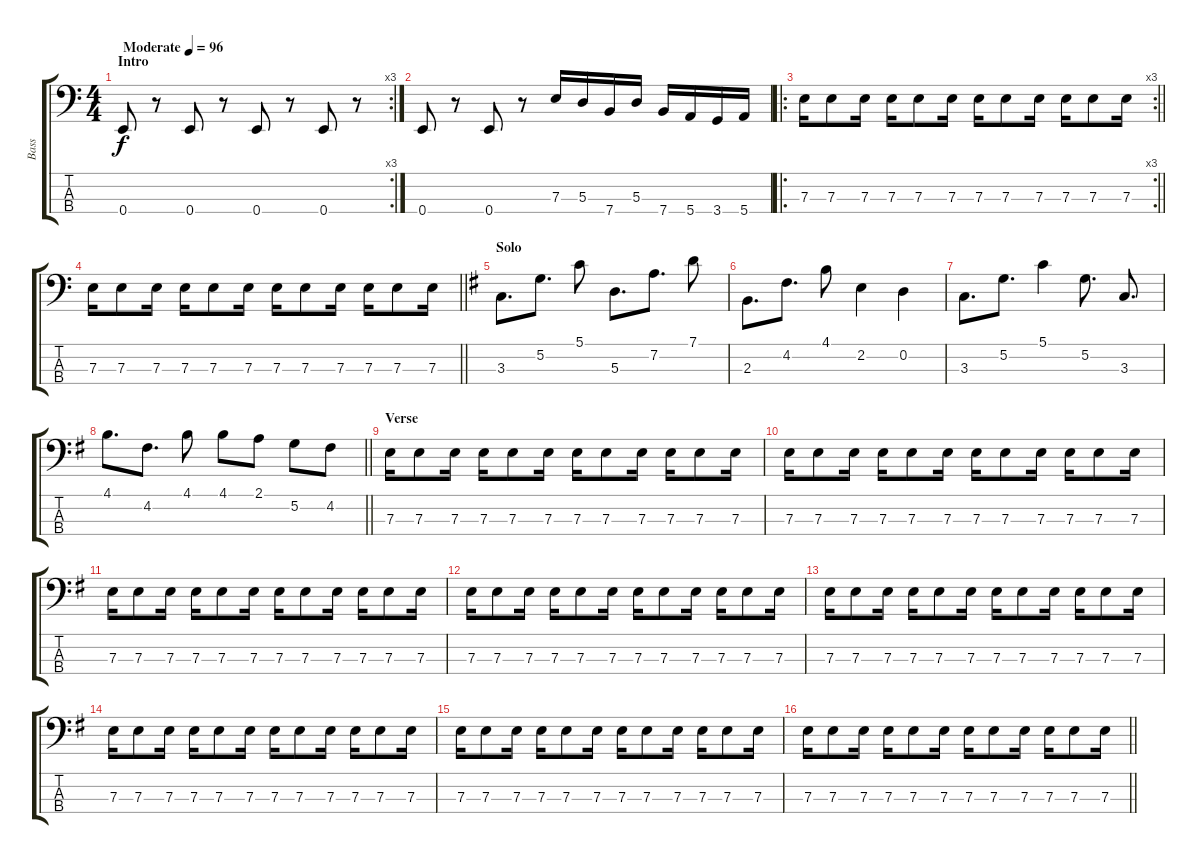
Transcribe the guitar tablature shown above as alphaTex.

\track ("Bass" "Bass") {instrument electricbasspick}
\staff {score tabs}
\tuning (G2 D2 A1 E1) {hide}
\rc 3
\ts (4 4)
\section ("" "Intro")
\tempo (96 "Moderate")
\clef f4
\ks c
0.4.8{dy f instrument electricbasspick} r.8 0.4.8 r.8 0.4.8 r.8 0.4.8 r.8 |
0.4.8 r.8 0.4.8 r.8 7.3.16 5.3.16 7.4.16 5.3.16 7.4.16 5.4.16 3.4.16 5.4.16 |
\ro
\rc 3
\barLineRight lightlight
7.3.16 7.3.8 7.3.16 7.3.16 7.3.8 7.3.16 7.3.16 7.3.8 7.3.16 7.3.16 7.3.8 7.3.16 |
\barLineRight lightlight
7.3.16 7.3.8 7.3.16 7.3.16 7.3.8 7.3.16 7.3.16 7.3.8 7.3.16 7.3.16 7.3.8 7.3.16 |
\section ("" "Solo")
\ks g
3.3.8{d} 5.2.8{d} 5.1.8 5.3.8{d} 7.2.8{d} 7.1.8 |
2.3.8{d} 4.2.8{d} 4.1.8 2.2.4 0.2.4 |
3.3.8{d} 5.2.8{d} 5.1.4 5.2.8{d} 3.3.8{d} |
\barLineRight lightlight
4.1.8{d} 4.2.8{d} 4.1.8 4.1.8 2.1.8 5.2.8 4.2.8 |
\section ("" "Verse")
7.3.16 7.3.8 7.3.16 7.3.16 7.3.8 7.3.16 7.3.16 7.3.8 7.3.16 7.3.16 7.3.8 7.3.16 |
7.3.16 7.3.8 7.3.16 7.3.16 7.3.8 7.3.16 7.3.16 7.3.8 7.3.16 7.3.16 7.3.8 7.3.16 |
7.3.16 7.3.8 7.3.16 7.3.16 7.3.8 7.3.16 7.3.16 7.3.8 7.3.16 7.3.16 7.3.8 7.3.16 |
7.3.16 7.3.8 7.3.16 7.3.16 7.3.8 7.3.16 7.3.16 7.3.8 7.3.16 7.3.16 7.3.8 7.3.16 |
7.3.16 7.3.8 7.3.16 7.3.16 7.3.8 7.3.16 7.3.16 7.3.8 7.3.16 7.3.16 7.3.8 7.3.16 |
7.3.16 7.3.8 7.3.16 7.3.16 7.3.8 7.3.16 7.3.16 7.3.8 7.3.16 7.3.16 7.3.8 7.3.16 |
7.3.16 7.3.8 7.3.16 7.3.16 7.3.8 7.3.16 7.3.16 7.3.8 7.3.16 7.3.16 7.3.8 7.3.16 |
\barLineRight lightlight
7.3.16 7.3.8 7.3.16 7.3.16 7.3.8 7.3.16 7.3.16 7.3.8 7.3.16 7.3.16 7.3.8 7.3.16
